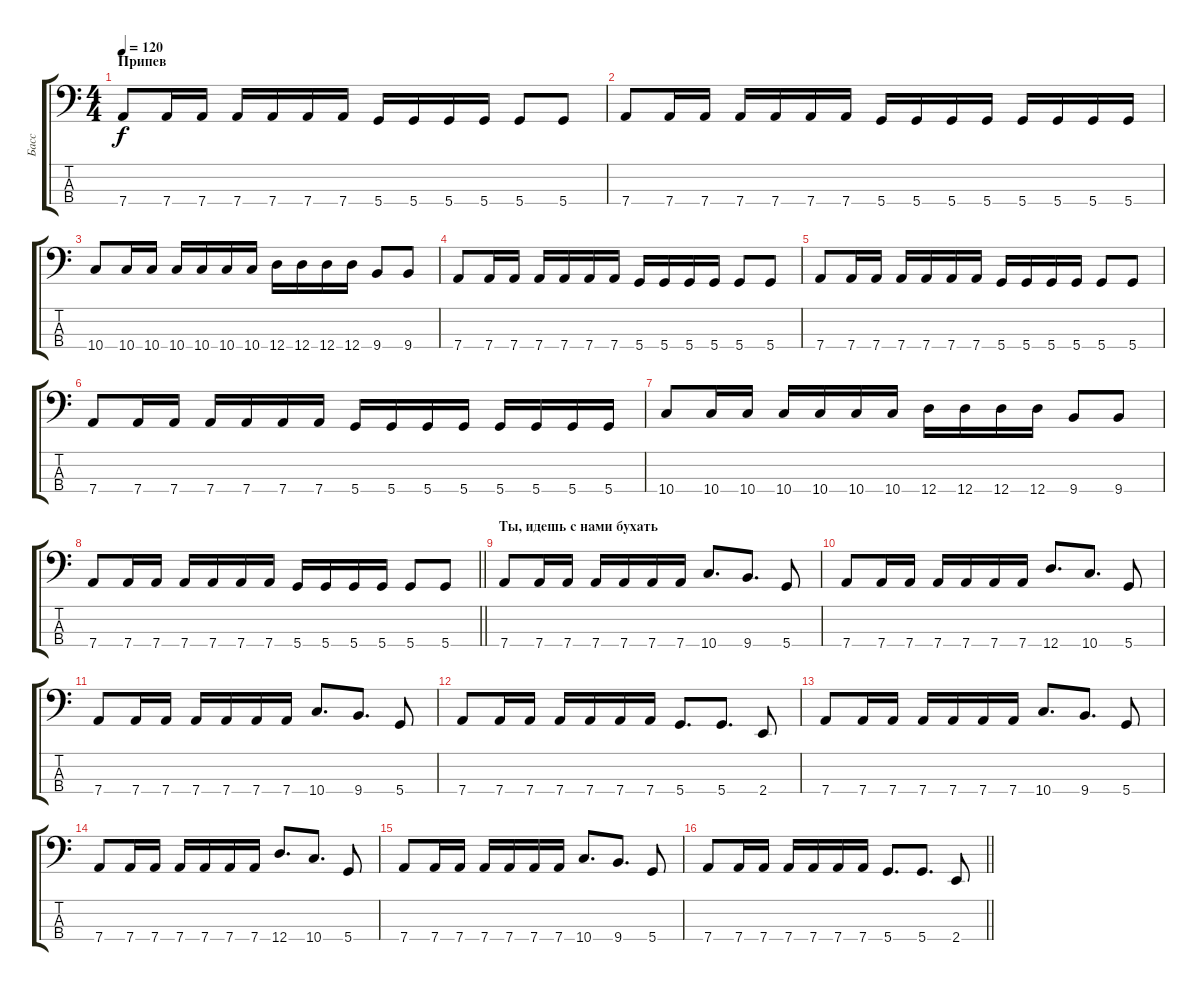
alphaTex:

\track ("Басс" "Басс") {instrument electricbassfinger}
\staff {score tabs}
\tuning (G2 D2 A1 D1) {hide}
\ts (4 4)
\section ("" "Припев")
\tempo 120
\clef f4
\ks c
7.4.8{dy f} 7.4.16 7.4.16 7.4.16 7.4.16 7.4.16 7.4.16 5.4.16 5.4.16 5.4.16 5.4.16 5.4.8 5.4.8 |
7.4.8 7.4.16 7.4.16 7.4.16 7.4.16 7.4.16 7.4.16 5.4.16 5.4.16 5.4.16 5.4.16 5.4.16 5.4.16 5.4.16 5.4.16 |
10.4.8 10.4.16 10.4.16 10.4.16 10.4.16 10.4.16 10.4.16 12.4.16 12.4.16 12.4.16 12.4.16 9.4.8 9.4.8 |
7.4.8 7.4.16 7.4.16 7.4.16 7.4.16 7.4.16 7.4.16 5.4.16 5.4.16 5.4.16 5.4.16 5.4.8 5.4.8 |
7.4.8 7.4.16 7.4.16 7.4.16 7.4.16 7.4.16 7.4.16 5.4.16 5.4.16 5.4.16 5.4.16 5.4.8 5.4.8 |
7.4.8 7.4.16 7.4.16 7.4.16 7.4.16 7.4.16 7.4.16 5.4.16 5.4.16 5.4.16 5.4.16 5.4.16 5.4.16 5.4.16 5.4.16 |
10.4.8 10.4.16 10.4.16 10.4.16 10.4.16 10.4.16 10.4.16 12.4.16 12.4.16 12.4.16 12.4.16 9.4.8 9.4.8 |
\barLineRight lightlight
7.4.8 7.4.16 7.4.16 7.4.16 7.4.16 7.4.16 7.4.16 5.4.16 5.4.16 5.4.16 5.4.16 5.4.8 5.4.8 |
\section ("" "Ты, идешь с нами бухать")
7.4.8 7.4.16 7.4.16 7.4.16 7.4.16 7.4.16 7.4.16 10.4.8{d} 9.4.8{d} 5.4.8 |
7.4.8 7.4.16 7.4.16 7.4.16 7.4.16 7.4.16 7.4.16 12.4.8{d} 10.4.8{d} 5.4.8 |
7.4.8 7.4.16 7.4.16 7.4.16 7.4.16 7.4.16 7.4.16 10.4.8{d} 9.4.8{d} 5.4.8 |
7.4.8 7.4.16 7.4.16 7.4.16 7.4.16 7.4.16 7.4.16 5.4.8{d} 5.4.8{d} 2.4.8 |
7.4.8 7.4.16 7.4.16 7.4.16 7.4.16 7.4.16 7.4.16 10.4.8{d} 9.4.8{d} 5.4.8 |
7.4.8 7.4.16 7.4.16 7.4.16 7.4.16 7.4.16 7.4.16 12.4.8{d} 10.4.8{d} 5.4.8 |
7.4.8 7.4.16 7.4.16 7.4.16 7.4.16 7.4.16 7.4.16 10.4.8{d} 9.4.8{d} 5.4.8 |
\barLineRight lightlight
7.4.8 7.4.16 7.4.16 7.4.16 7.4.16 7.4.16 7.4.16 5.4.8{d} 5.4.8{d} 2.4.8
